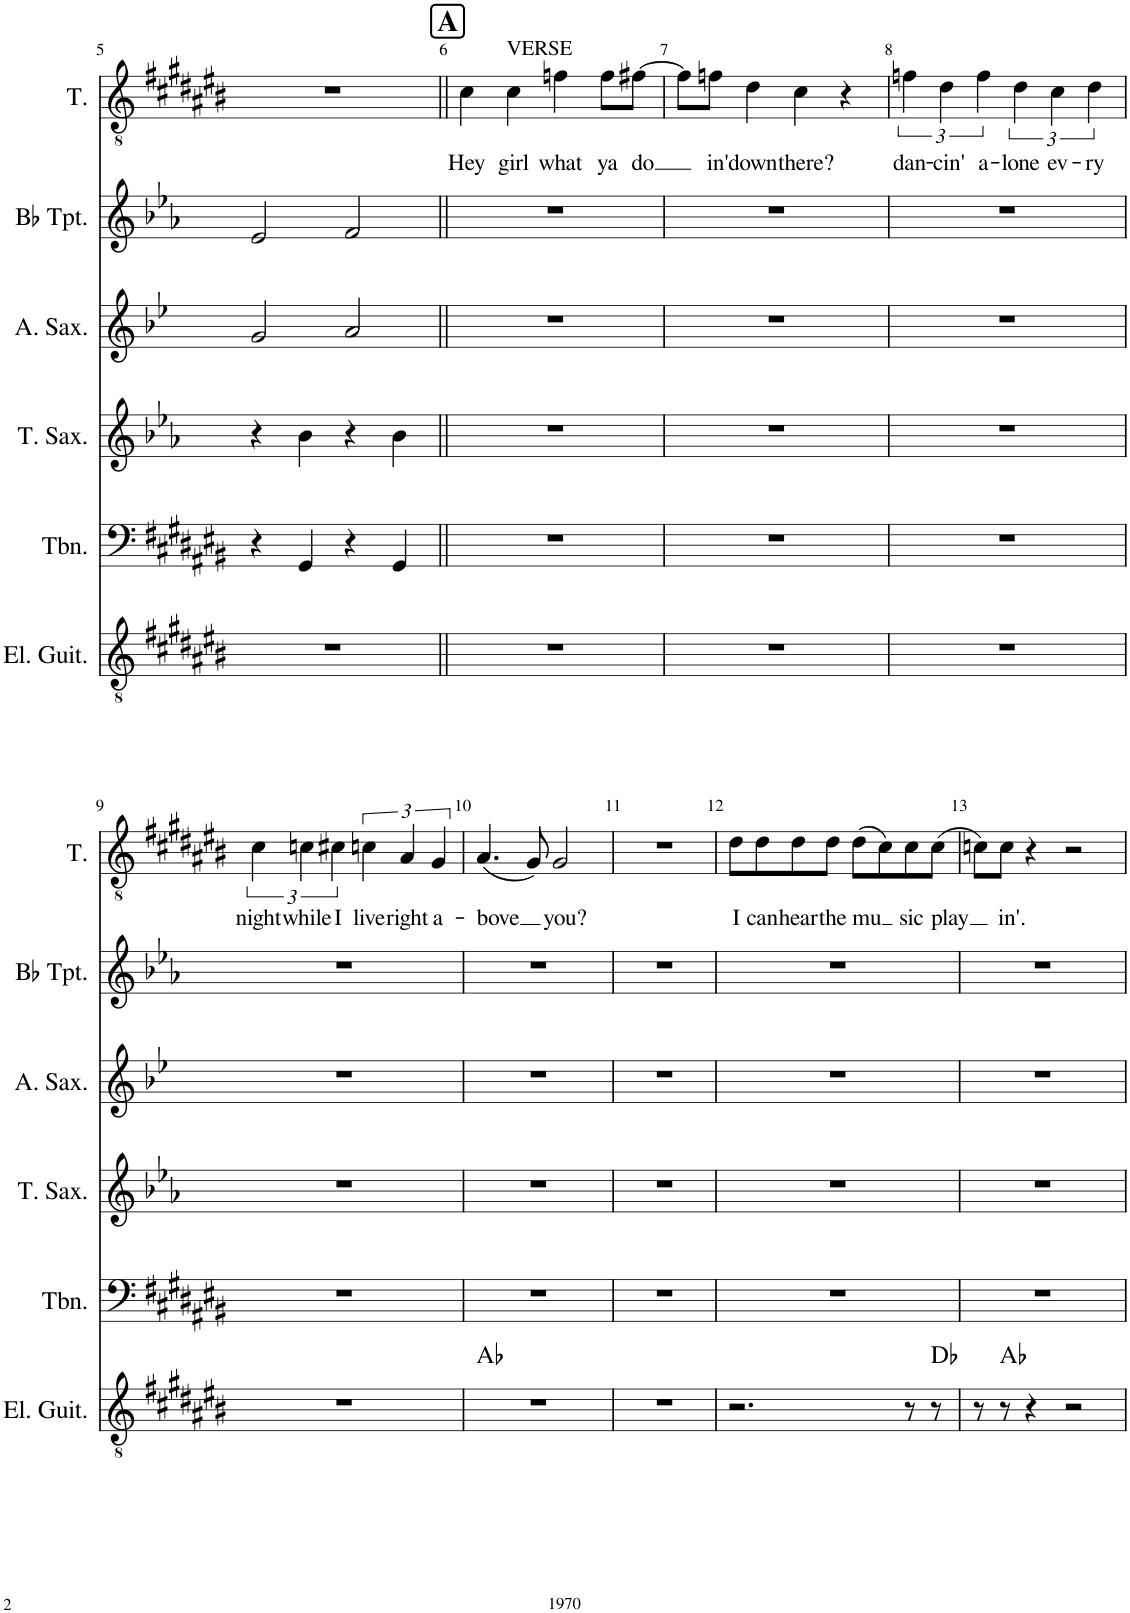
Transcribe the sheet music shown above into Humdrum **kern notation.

**kern	**harte	**kern	**kern	**kern	**kern	**kern	**text
*part6	*part6	*part5	*part4	*part3	*part2	*part1	*part1
*staff6	*	*staff5	*staff4	*staff3	*staff2	*staff1	*staff1
*I"Electric Guitar	*	*I"Trombone	*I"Tenor Saxophone	*I"Alto Saxophone	*I"Bb Trumpet	*I"Tenor	*
*I'El. Guit.	*	*I'Tbn.	*I'T. Sax.	*I'A. Sax.	*I'Bb Tpt.	*I'T.	*
!!LO:PB:g=z
*clefGv2	*	*clefF4	*clefG2	*clefG2	*clefG2	*clefGv2	*
*	*	*	*Trd8c14	*Trd5c9	*Trd1c2	*	*
*k[f#c#g#d#a#e#b#]	*	*k[f#c#g#d#a#e#b#]	*k[b-e-a-]	*k[b-e-]	*k[b-e-a-]	*k[f#c#g#d#a#e#b#]	*
*M4/4	*	*M4/4	*M4/4	*M4/4	*M4/4	*M4/4	*
=5	=5	=5	=5	=5	=5	=5	=5
1r	.	4r	4r	2g/	2e-/	1r	.
.	.	4GG#/	4b-\	.	.	.	.
.	.	4r	4r	2a/	2f/	.	.
.	.	4GG#/	4b-\	.	.	.	.
!!LO:REH:place=s1:a:B:cj:fs=14:t=A
=6||	=6||	=6||	=6||	=6||	=6||	=6||	=6||
!	!	!	!	!	!	!	!LO:LY:b
1r	.	1r	1r	1r	1r	4c#\	Hey
!	!	!	!	!	!	!LO:TX:a:t=VERSE	!
!	!	!	!	!	!	!	!LO:LY:b
.	.	.	.	.	.	4c#\	girl
!	!	!	!	!	!	!	!LO:LY:b
.	.	.	.	.	.	4fn\	what
!	!	!	!	!	!	!	!LO:LY:b
.	.	.	.	.	.	8f\L	ya
!	!	!	!	!	!	!	!LO:LY:b
.	.	.	.	.	.	[8f#X\J	do
=7	=7	=7	=7	=7	=7	=7	=7
1r	.	1r	1r	1r	1r	8f#\L]	.
!	!	!	!	!	!	!	!LO:LY:b
.	.	.	.	.	.	8fn\J	in'
!	!	!	!	!	!	!	!LO:LY:b
.	.	.	.	.	.	4d#\	down
!	!	!	!	!	!	!	!LO:LY:b
.	.	.	.	.	.	4c#\	there?
.	.	.	.	.	.	4r	.
=8	=8	=8	=8	=8	=8	=8	=8
!	!	!	!	!	!	!	!LO:LY:b
1r	.	1r	1r	1r	1r	6fn\	dan-
!	!	!	!	!	!	!	!LO:LY:b
.	.	.	.	.	.	6d#\	-cin'
!	!	!	!	!	!	!	!LO:LY:b
.	.	.	.	.	.	6f\	a-
!	!	!	!	!	!	!	!LO:LY:b
.	.	.	.	.	.	6d#\	-lone
!	!	!	!	!	!	!	!LO:LY:b
.	.	.	.	.	.	6c#\	ev-
!	!	!	!	!	!	!	!LO:LY:b
.	.	.	.	.	.	6d#\	-ry
!!LO:LB:g=z
=9	=9	=9	=9	=9	=9	=9	=9
!	!	!	!	!	!	!	!LO:LY:b
1r	.	1r	1r	1r	1r	6c#\	night
!	!	!	!	!	!	!	!LO:LY:b
.	.	.	.	.	.	6cn\	while
!	!	!	!	!	!	!	!LO:LY:b
.	.	.	.	.	.	6c#X\	I
!	!	!	!	!	!	!	!LO:LY:b
.	.	.	.	.	.	6cn\	live
!	!	!	!	!	!	!	!LO:LY:b
.	.	.	.	.	.	6A#/	right
!	!	!	!	!	!	!	!LO:LY:b
.	.	.	.	.	.	6G#/	a-
=10	=10	=10	=10	=10	=10	=10	=10
!	!	!	!	!	!	!	!LO:LY:b
1r	Ab:maj	1r	1r	1r	1r	(4.A#/	-bove
.	.	.	.	.	.	8G#/)	.
!	!	!	!	!	!	!	!LO:LY:b
.	.	.	.	.	.	2G#/	you?
=11	=11	=11	=11	=11	=11	=11	=11
1r	.	1r	1r	1r	1r	1r	.
=12	=12	=12	=12	=12	=12	=12	=12
!	!	!	!	!	!	!	!LO:LY:b
2.r	.	1r	1r	1r	1r	8d#\L	I
!	!	!	!	!	!	!	!LO:LY:b
.	.	.	.	.	.	8d#\	can
!	!	!	!	!	!	!	!LO:LY:b
.	.	.	.	.	.	8d#\	hear
!	!	!	!	!	!	!	!LO:LY:b
.	.	.	.	.	.	8d#\J	the
!	!	!	!	!	!	!	!LO:LY:b
.	.	.	.	.	.	(8d#\L	-mu
.	.	.	.	.	.	8c#\)	.
!	!	!	!	!	!	!	!LO:LY:b
8r	.	.	.	.	.	8c#\	sic
!	!	!	!	!	!	!	!LO:LY:b
8r	Db:maj	.	.	.	.	(8c#\J	play
=13	=13	=13	=13	=13	=13	=13	=13
8r	.	1r	1r	1r	1r	8cn\L)	.
!	!	!	!	!	!	!	!LO:LY:b
8r	Ab:maj	.	.	.	.	8c\J	in'.
4r	.	.	.	.	.	4r	.
2r	.	.	.	.	.	2r	.
=	=	=	=	=	=	=	=
*-	*-	*-	*-	*-	*-	*-	*-
